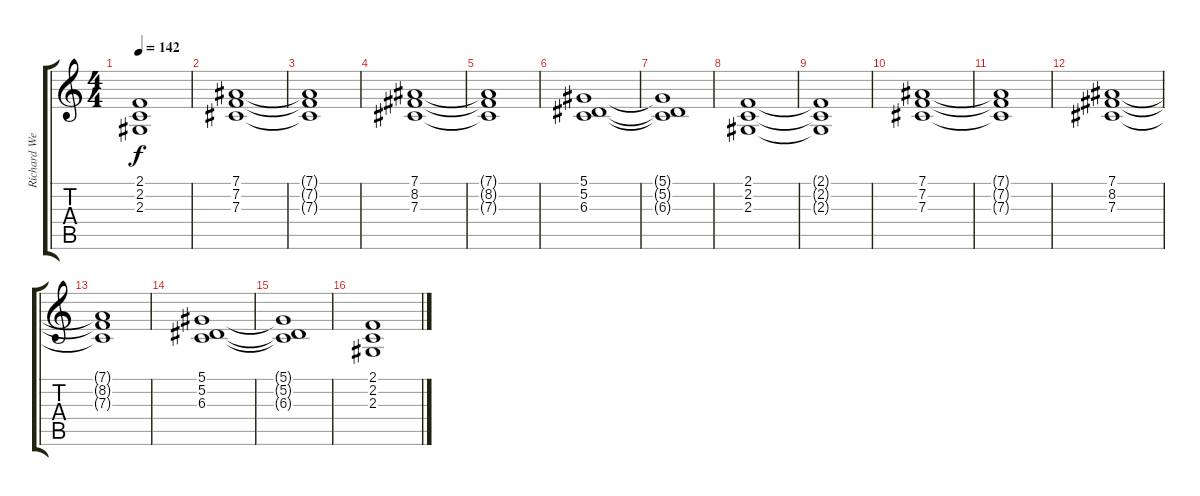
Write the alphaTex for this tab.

\track ("Richard West 2" "Richard We") {instrument stringensemble1}
\staff {score tabs}
\tuning (Eb4 Bb3 Gb3 Db3 Ab2 Eb2) {hide}
\ts (4 4)
\tempo 142
\clef g2
\ks c
(2.1{t} 2.2{t} 2.3{t}).1{dy f} |
(7.1 7.2 7.3).1{volume 10} |
(7.1{t} 7.2{t} 7.3{t}).1 |
(7.1 8.2 7.3).1 |
(7.1{t} 8.2{t} 7.3{t}).1 |
(5.1 5.2 6.3).1 |
(5.1{t} 5.2{t} 6.3{t}).1 |
(2.1 2.2 2.3).1 |
(2.1{t} 2.2{t} 2.3{t}).1 |
(7.1 7.2 7.3).1 |
(7.1{t} 7.2{t} 7.3{t}).1 |
(7.1 8.2 7.3).1 |
(7.1{t} 8.2{t} 7.3{t}).1 |
(5.1 5.2 6.3).1 |
(5.1{t} 5.2{t} 6.3{t}).1 |
(2.1 2.2 2.3).1
